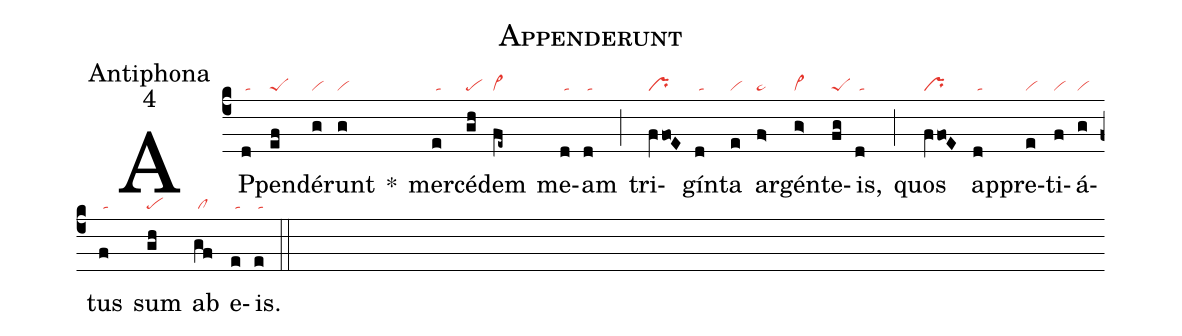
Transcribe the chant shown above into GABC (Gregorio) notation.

name:Appenderunt;
office-part:Antiphona;
mode:4;
nabc-lines:1;
%%
(c4)
AP(d|/ta)pen(ef|peS)dé(g|vi)runt(g|vi) *()
mer(e|/ta)cé(gh|pe)dem(fe~|cl~) me(d|/ta)am(d|/ta) (;)
tri(fVfo!E|pr)gín(d|/ta)ta(e|vi) ar(f>|pe~)gén(g>|vi>)te(fg|peS)is,(d|/ta) (;)
quos(fVfo!E|pr) ap(d|/ta)pre(e|vi)ti(f|vi)á(g|vi)tus(f|/ta) sum(gh|pe) ab(gf|/cl) e(e|/ta)is.(e|/ta) (::)
